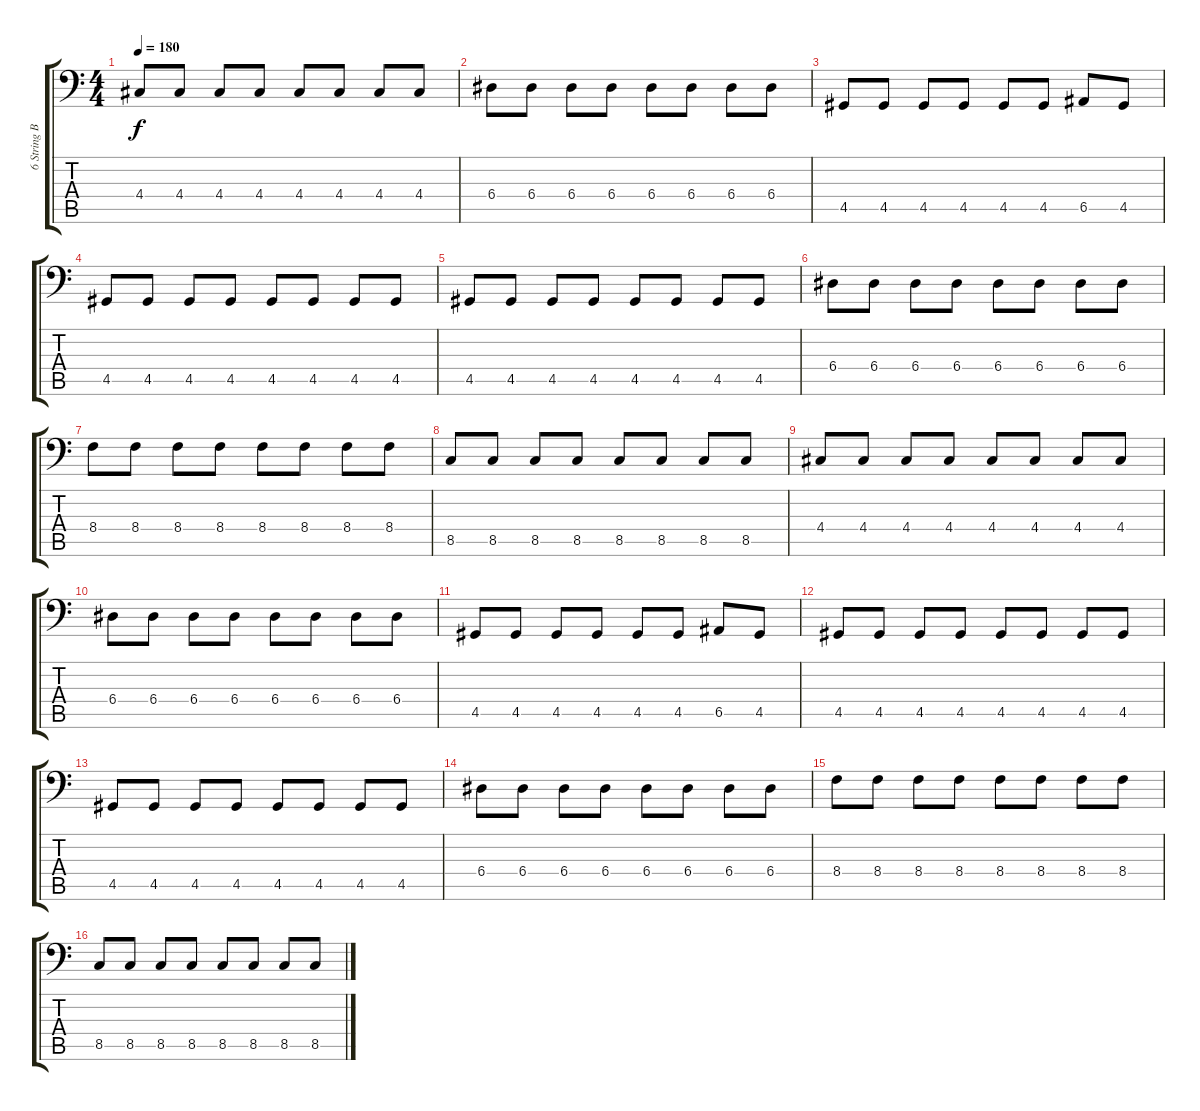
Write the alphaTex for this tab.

\track ("6 String Bass" "6 String B") {instrument electricbassfinger}
\staff {score tabs}
\tuning (C3 G2 D2 A1 E1 B0) {hide}
\ts (4 4)
\tempo 180
\clef f4
\ks c
4.4.8{dy f} 4.4.8 4.4.8 4.4.8 4.4.8 4.4.8 4.4.8 4.4.8 |
6.4.8 6.4.8 6.4.8 6.4.8 6.4.8 6.4.8 6.4.8 6.4.8 |
4.5.8 4.5.8 4.5.8 4.5.8 4.5.8 4.5.8 6.5.8 4.5.8 |
4.5.8 4.5.8 4.5.8 4.5.8 4.5.8 4.5.8 4.5.8 4.5.8 |
4.5.8 4.5.8 4.5.8 4.5.8 4.5.8 4.5.8 4.5.8 4.5.8 |
6.4.8 6.4.8 6.4.8 6.4.8 6.4.8 6.4.8 6.4.8 6.4.8 |
8.4.8 8.4.8 8.4.8 8.4.8 8.4.8 8.4.8 8.4.8 8.4.8 |
8.5.8 8.5.8 8.5.8 8.5.8 8.5.8 8.5.8 8.5.8 8.5.8 |
4.4.8 4.4.8 4.4.8 4.4.8 4.4.8 4.4.8 4.4.8 4.4.8 |
6.4.8 6.4.8 6.4.8 6.4.8 6.4.8 6.4.8 6.4.8 6.4.8 |
4.5.8 4.5.8 4.5.8 4.5.8 4.5.8 4.5.8 6.5.8 4.5.8 |
4.5.8 4.5.8 4.5.8 4.5.8 4.5.8 4.5.8 4.5.8 4.5.8 |
4.5.8 4.5.8 4.5.8 4.5.8 4.5.8 4.5.8 4.5.8 4.5.8 |
6.4.8 6.4.8 6.4.8 6.4.8 6.4.8 6.4.8 6.4.8 6.4.8 |
8.4.8 8.4.8 8.4.8 8.4.8 8.4.8 8.4.8 8.4.8 8.4.8 |
8.5.8 8.5.8 8.5.8 8.5.8 8.5.8 8.5.8 8.5.8 8.5.8
